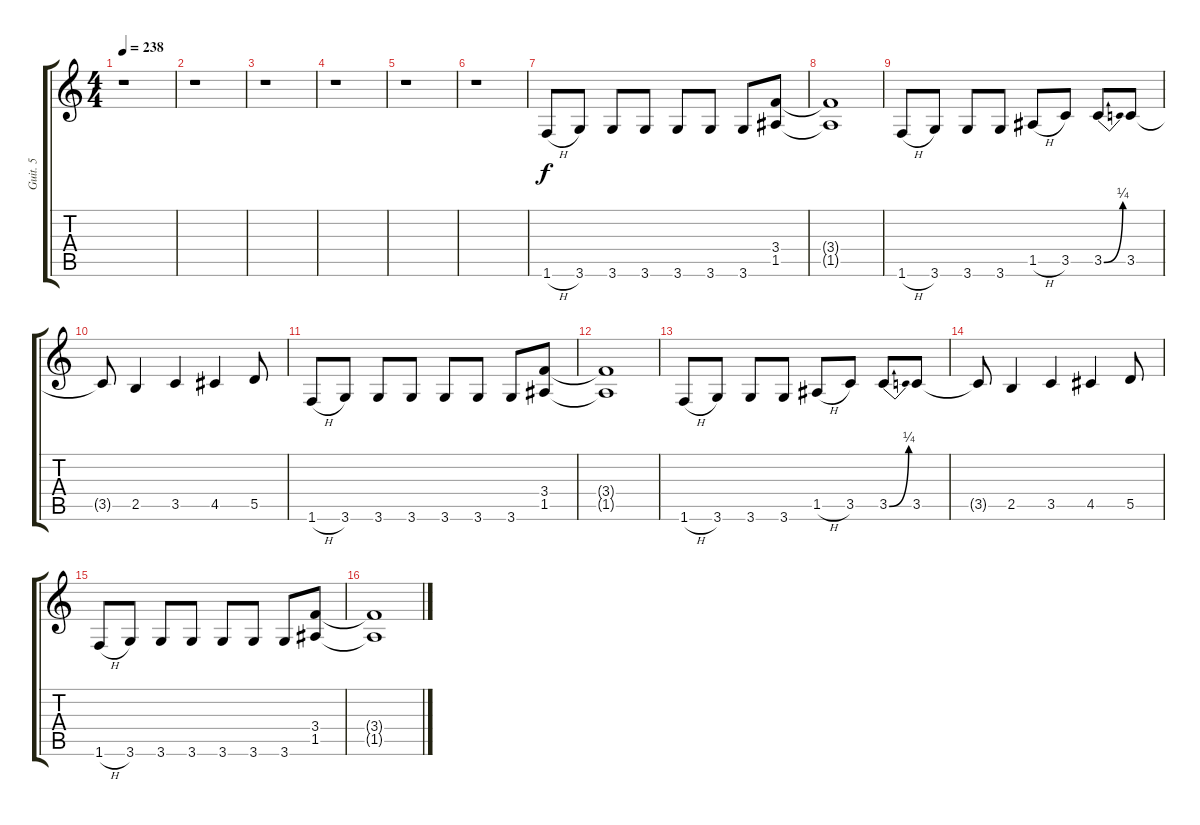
\track ("Guit. 5" "Guit. 5") {instrument overdrivenguitar}
\staff {score tabs}
\tuning (E4 B3 G3 D3 A2 E2) {hide}
\ts (4 4)
\tempo 238
\clef g2
\ks c
r.1{dy f instrument overdrivenguitar} |
r.1 |
r.1 |
r.1 |
r.1 |
r.1 |
1.6{h}.8 3.6.8 3.6.8 3.6.8 3.6.8 3.6.8 3.6.8 (3.4 1.5).8 |
(3.4{t} 1.5{t}).1 |
1.6{h}.8 3.6.8 3.6.8 3.6.8 1.5{h}.8 3.5.8 3.5{be (bend 0 0 60 1)}.8 3.5.8 |
3.5{t}.8 2.5.4 3.5.4 4.5.4 5.5.8 |
1.6{h}.8 3.6.8 3.6.8 3.6.8 3.6.8 3.6.8 3.6.8 (3.4 1.5).8 |
(3.4{t} 1.5{t}).1 |
1.6{h}.8 3.6.8 3.6.8 3.6.8 1.5{h}.8 3.5.8 3.5{be (bend 0 0 60 1)}.8 3.5.8 |
3.5{t}.8 2.5.4 3.5.4 4.5.4 5.5.8 |
1.6{h}.8 3.6.8 3.6.8 3.6.8 3.6.8 3.6.8 3.6.8 (3.4 1.5).8 |
(3.4{t} 1.5{t}).1
